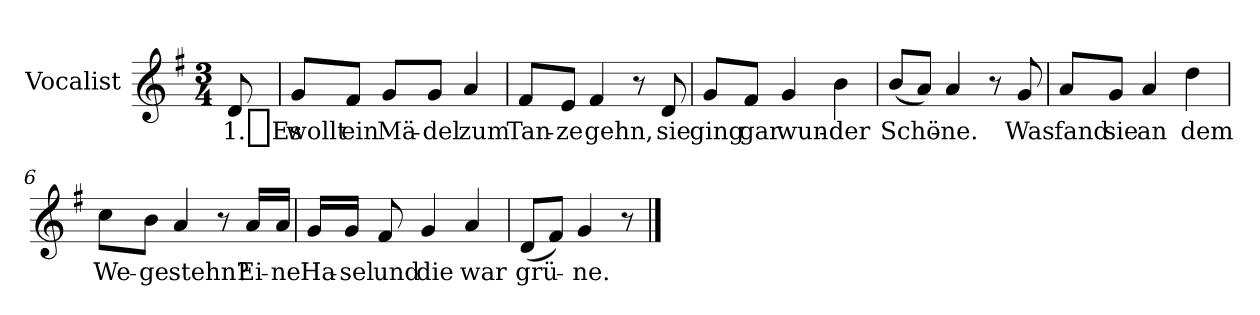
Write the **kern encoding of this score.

**kern	**text
*part1	*part1
*staff1	*staff1
*I"Vocalist	*
*k[f#]	*
*G:	*
*M3/4	*
=	=
8d	1._Es
=1	=1
8gL	wollt
8f#J	ein
8gL	Mä-
8gJ	-del
4a	zum
=2	=2
8f#L	Tan-
8eJ	-ze
4f#	gehn,
8r	.
8d	sie
=3	=3
8gL	ging
8f#J	gar
4g	wun-
4b	-der
=4	=4
(8bL	Schö-
8aJ)	.
4a	-ne.
8r	.
8g	Was
=5	=5
8aL	fand
8gJ	sie
4a	an
4dd	dem
=6	=6
8ccL	We-
8bJ	-ge
4a	stehn?
8r	.
16aLL	Ei-
16aJJ	-ne
=7	=7
16gLL	Ha-
16gJJ	-sel
8f#	und
4g	die
4a	war
=8	=8
(8dL	grü-
8f#J)	.
4g	-ne.
8r	.
==	==
*-	*-
